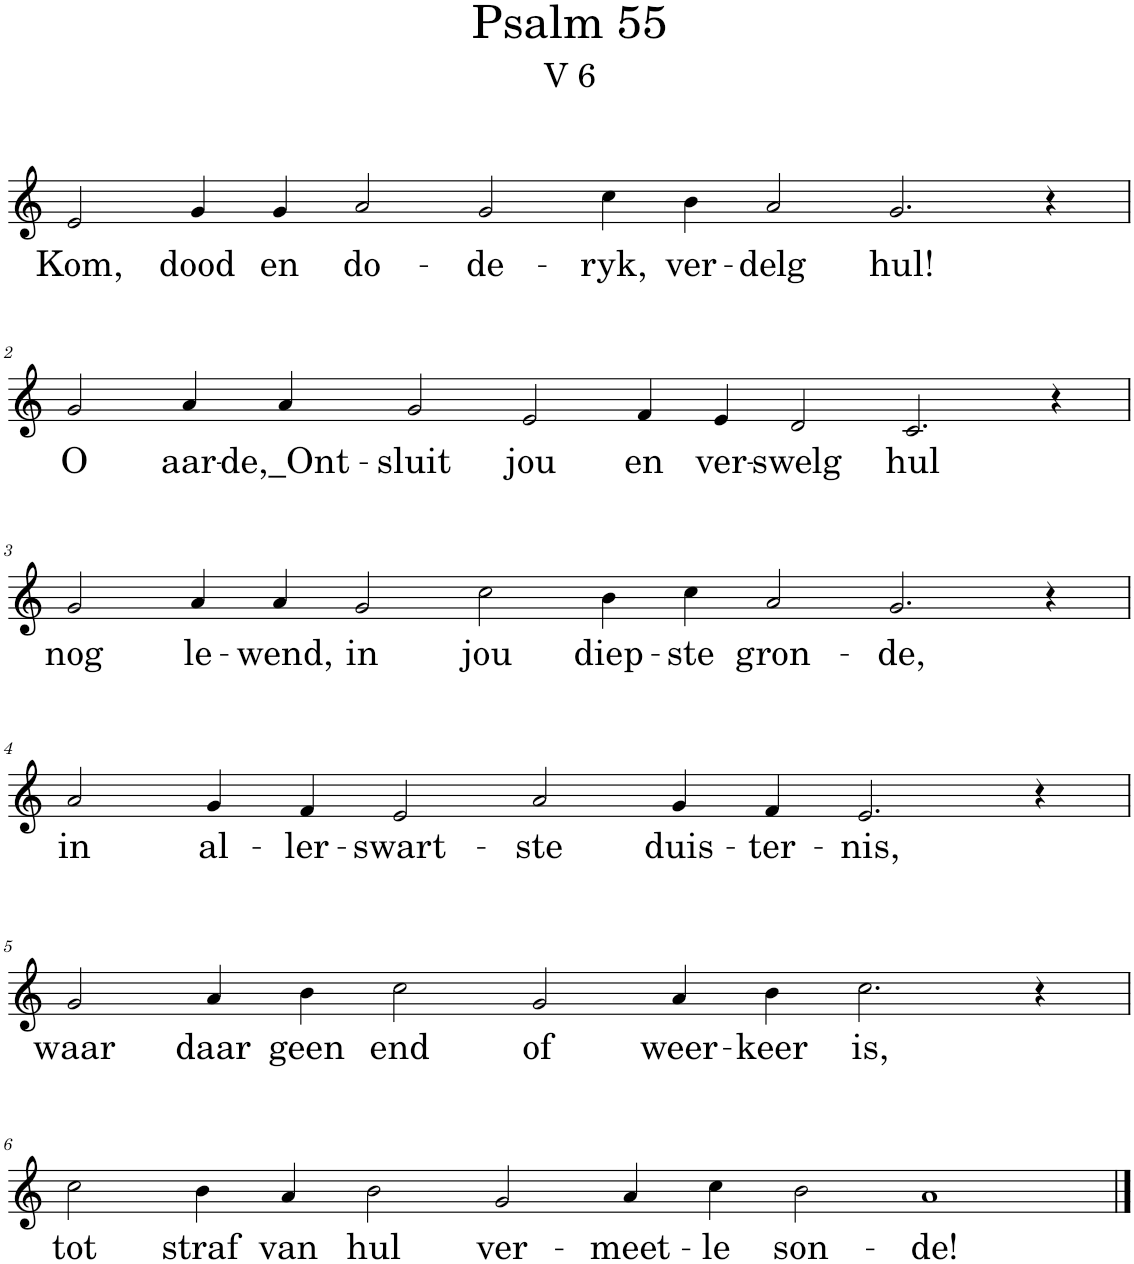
**kern	**text
*part1	*part1
*staff1	*staff1
*I"Pipe Organ	*
*I'Org.	*
*clefG2	*
*k[]	*
*M16/4	*
=1	=1
!	!LO:LY:b
2e/	Kom,
!	!LO:LY:b
4g/	dood
!	!LO:LY:b
4g/	en
!	!LO:LY:b
2a/	do-
!	!LO:LY:b
2g/	-de-
!	!LO:LY:b
4cc\	-ryk,
!	!LO:LY:b
4b\	ver-
!	!LO:LY:b
2a/	-delg
!	!LO:LY:b
2.g/	hul!
4r	.
!!LO:LB:g=z
=2	=2
!	!LO:LY:b
2g/	O
!	!LO:LY:b
4a/	aar-
!	!LO:LY:b
4a/	-de,_Ont-
!	!LO:LY:b
2g/	-sluit
!	!LO:LY:b
2e/	jou
!	!LO:LY:b
4f/	en
!	!LO:LY:b
4e/	ver-
!	!LO:LY:b
2d/	-swelg
!	!LO:LY:b
2.c/	hul
4r	.
!!LO:LB:g=z
=3	=3
!	!LO:LY:b
2g/	nog
!	!LO:LY:b
4a/	le-
!	!LO:LY:b
4a/	-wend,
!	!LO:LY:b
2g/	in
!	!LO:LY:b
2cc\	jou
!	!LO:LY:b
4b\	diep-
!	!LO:LY:b
4cc\	-ste
!	!LO:LY:b
2a/	gron-
!	!LO:LY:b
2.g/	-de,
4r	.
!!LO:LB:g=z
=4	=4
*M14/4	*
!	!LO:LY:b
2a/	in
!	!LO:LY:b
4g/	al-
!	!LO:LY:b
4f/	-ler-
!	!LO:LY:b
2e/	-swart-
!	!LO:LY:b
2a/	-ste
!	!LO:LY:b
4g/	duis-
!	!LO:LY:b
4f/	-ter-
!	!LO:LY:b
2.e/	-nis,
4r	.
!!LO:LB:g=z
=5	=5
!	!LO:LY:b
2g/	waar
!	!LO:LY:b
4a/	daar
!	!LO:LY:b
4b\	geen
!	!LO:LY:b
2cc\	end
!	!LO:LY:b
2g/	of
!	!LO:LY:b
4a/	weer-
!	!LO:LY:b
4b\	-keer
!	!LO:LY:b
2.cc\	is,
4r	.
!!LO:LB:g=z
=6	=6
*M16/4	*
!	!LO:LY:b
2cc\	tot
!	!LO:LY:b
4b\	straf
!	!LO:LY:b
4a/	van
!	!LO:LY:b
2b\	hul
!	!LO:LY:b
2g/	ver-
!	!LO:LY:b
4a/	-meet-
!	!LO:LY:b
4cc\	-le
!	!LO:LY:b
2b\	son-
!	!LO:LY:b
1a	-de!
==	==
*-	*-
